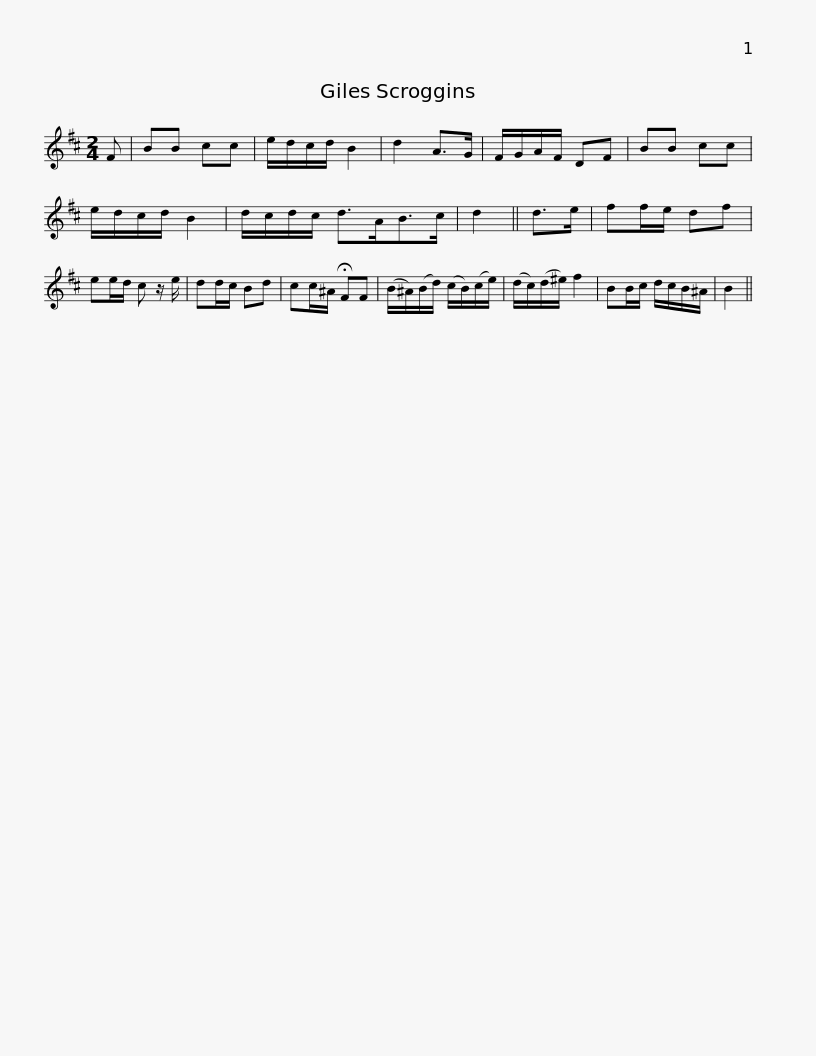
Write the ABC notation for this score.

X:1
L:1/8
M:2/4
I:linebreak $
K:D
V:1 treble
V:1
 F | BB cc | e/d/c/d/ B2 | d2 A>G | F/G/A/F/ DF | %5
 BB cc | e/d/c/d/ B2 | d/c/d/c/ d>AB>c | d2 || d>e |$ %10
 ff/e/ df | ee/d/ c z/ e/ | dd/c/ Bd | cc/^A/ !fermata!FF | (B/^A/)(B/d/) (c/B/)(c/e/) | %15
 (d/c/)(d/^e/) f2 | BB/c/ d/c/B/^A/ | B2 || %18
